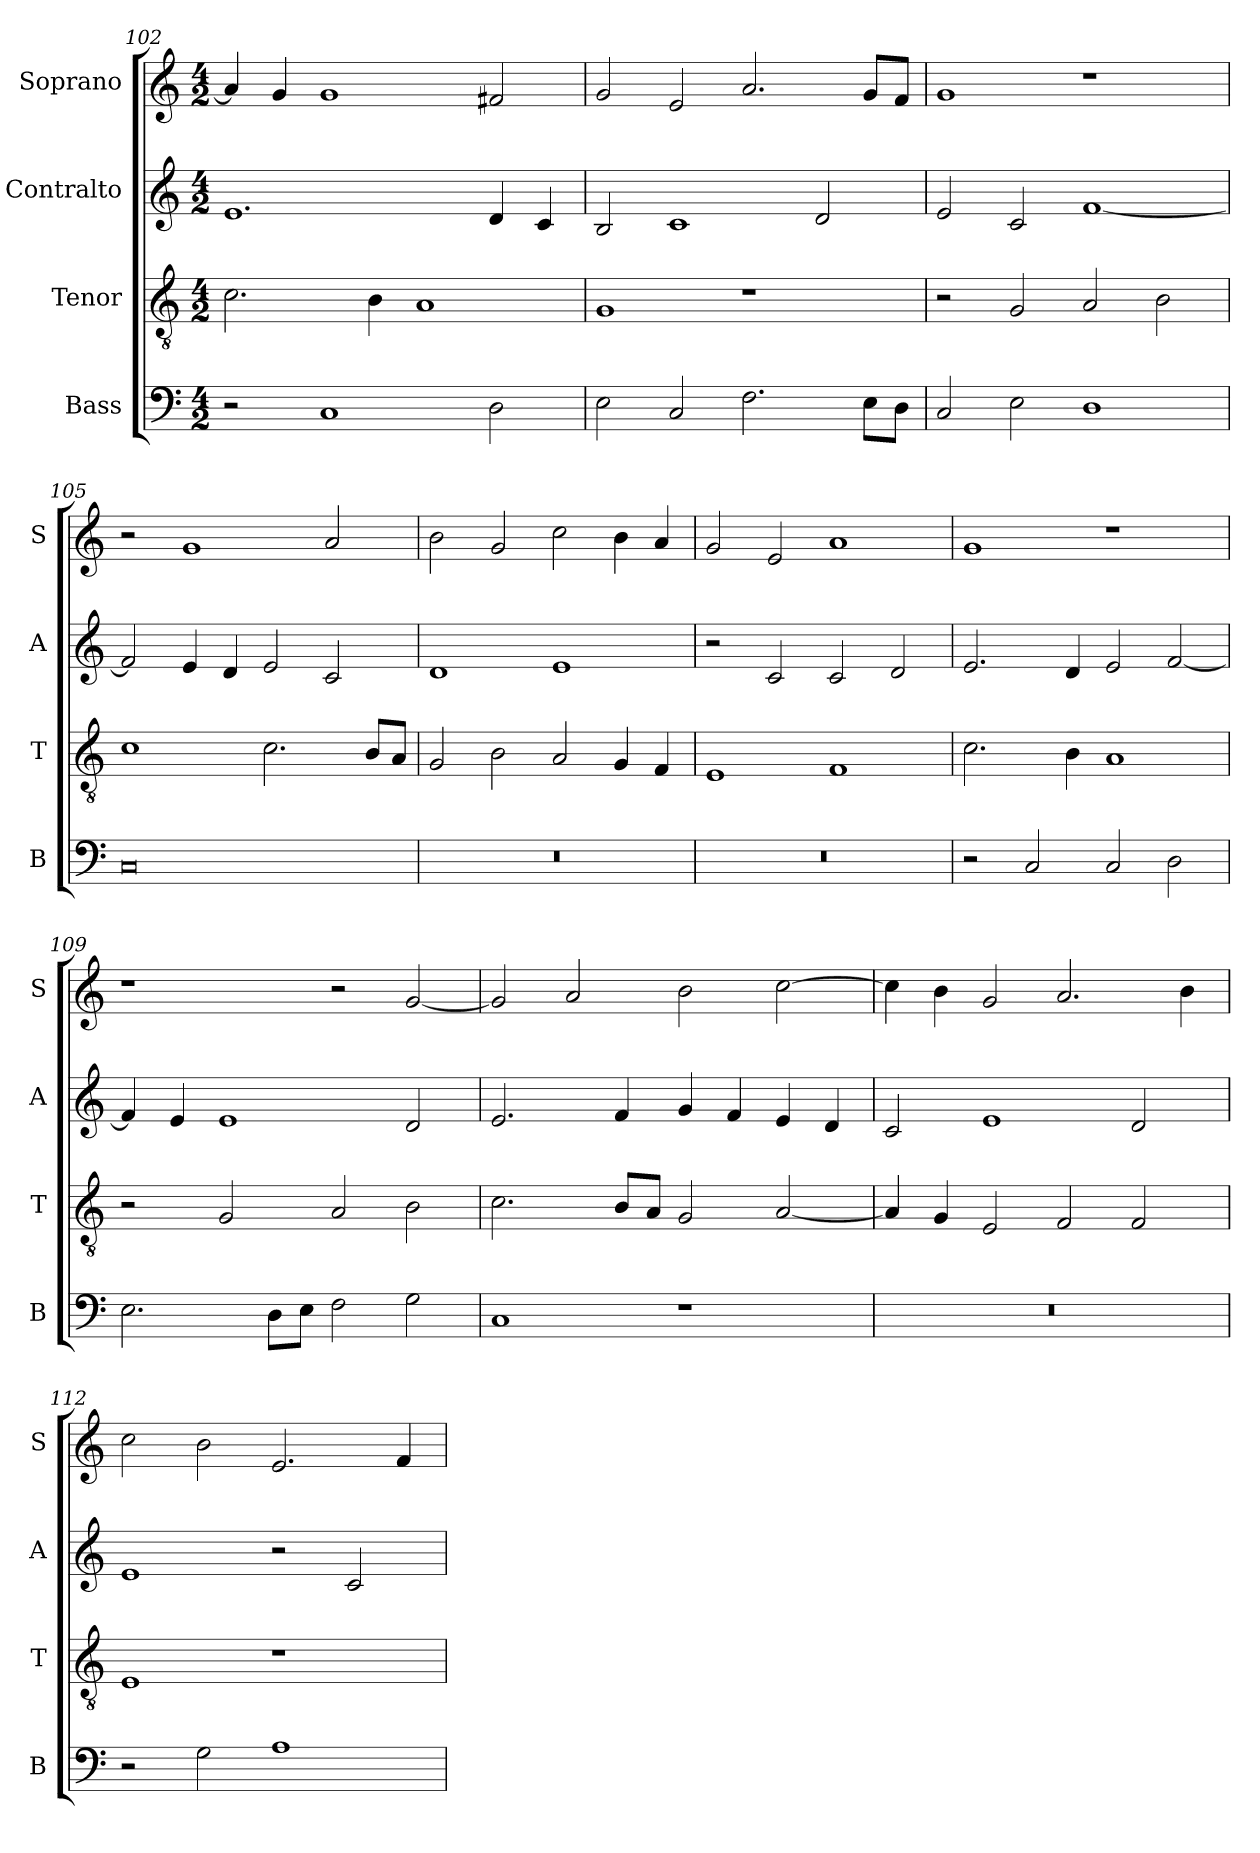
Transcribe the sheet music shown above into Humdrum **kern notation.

**kern	**kern	**kern	**kern
*part4	*part3	*part2	*part1
*staff4	*staff3	*staff2	*staff1
*I"Bass	*I"Tenor	*I"Contralto	*I"Soprano
*I'B	*I'T	*I'A	*I'S
*clefF4	*clefGv2	*clefG2	*clefG2
*k[]	*k[]	*k[]	*k[]
*A:aeo	*A:aeo	*A:aeo	*A:aeo
*M4/2	*M4/2	*M4/2	*M4/2
=102	=102	=102	=102
2r	2.c	1.e	4a]
.	.	.	4g
1C	.	.	1g
.	4B	.	.
.	1A	.	.
2D	.	4d	2f#X
.	.	4c	.
=103	=103	=103	=103
2E	1G	2B	2g
2C	.	1c	2e
2.F	1r	.	2.a
.	.	2d	.
8E\L	.	.	8g/L
8D\J	.	.	8f/J
=104	=104	=104	=104
2C	2r	2e	1g
2E	2G	2c	.
1D	2A	[1f	1r
.	2B	.	.
=105	=105	=105	=105
0C	1c	2f]	2r
.	.	4e	1g
.	.	4d	.
.	2.c	2e	.
.	.	2c	2a
.	8B/L	.	.
.	8A/J	.	.
=106	=106	=106	=106
0r	2G	1d	2b
.	2B	.	2g
.	2A	1e	2cc
.	4G	.	4b
.	4F	.	4a
=107	=107	=107	=107
0r	1E	2r	2g
.	.	2c	2e
.	1F	2c	1a
.	.	2d	.
=108	=108	=108	=108
2r	2.c	2.e	1g
2C	.	.	.
.	4B	4d	.
2C	1A	2e	1r
2D	.	[2f	.
=109	=109	=109	=109
2.E	2r	4f]	1r
.	.	4e	.
.	2G	1e	.
8D\L	.	.	.
8E\J	.	.	.
2F	2A	.	2r
2G	2B	2d	[2g
=110	=110	=110	=110
1C	2.c	2.e	2g]
.	.	.	2a
.	8B/L	4f	.
.	8A/J	.	.
1r	2G	4g	2b
.	.	4f	.
.	[2A	4e	[2cc
.	.	4d	.
=111	=111	=111	=111
0r	4A]	2c	4cc]
.	4G	.	4b
.	2E	1e	2g
.	2F	.	2.a
.	2F	2d	.
.	.	.	4b
=112	=112	=112	=112
2r	1E	1e	2cc
2G	.	.	2b
1A	1r	2r	2.e
.	.	2c	.
.	.	.	4f
=	=	=	=
*-	*-	*-	*-
